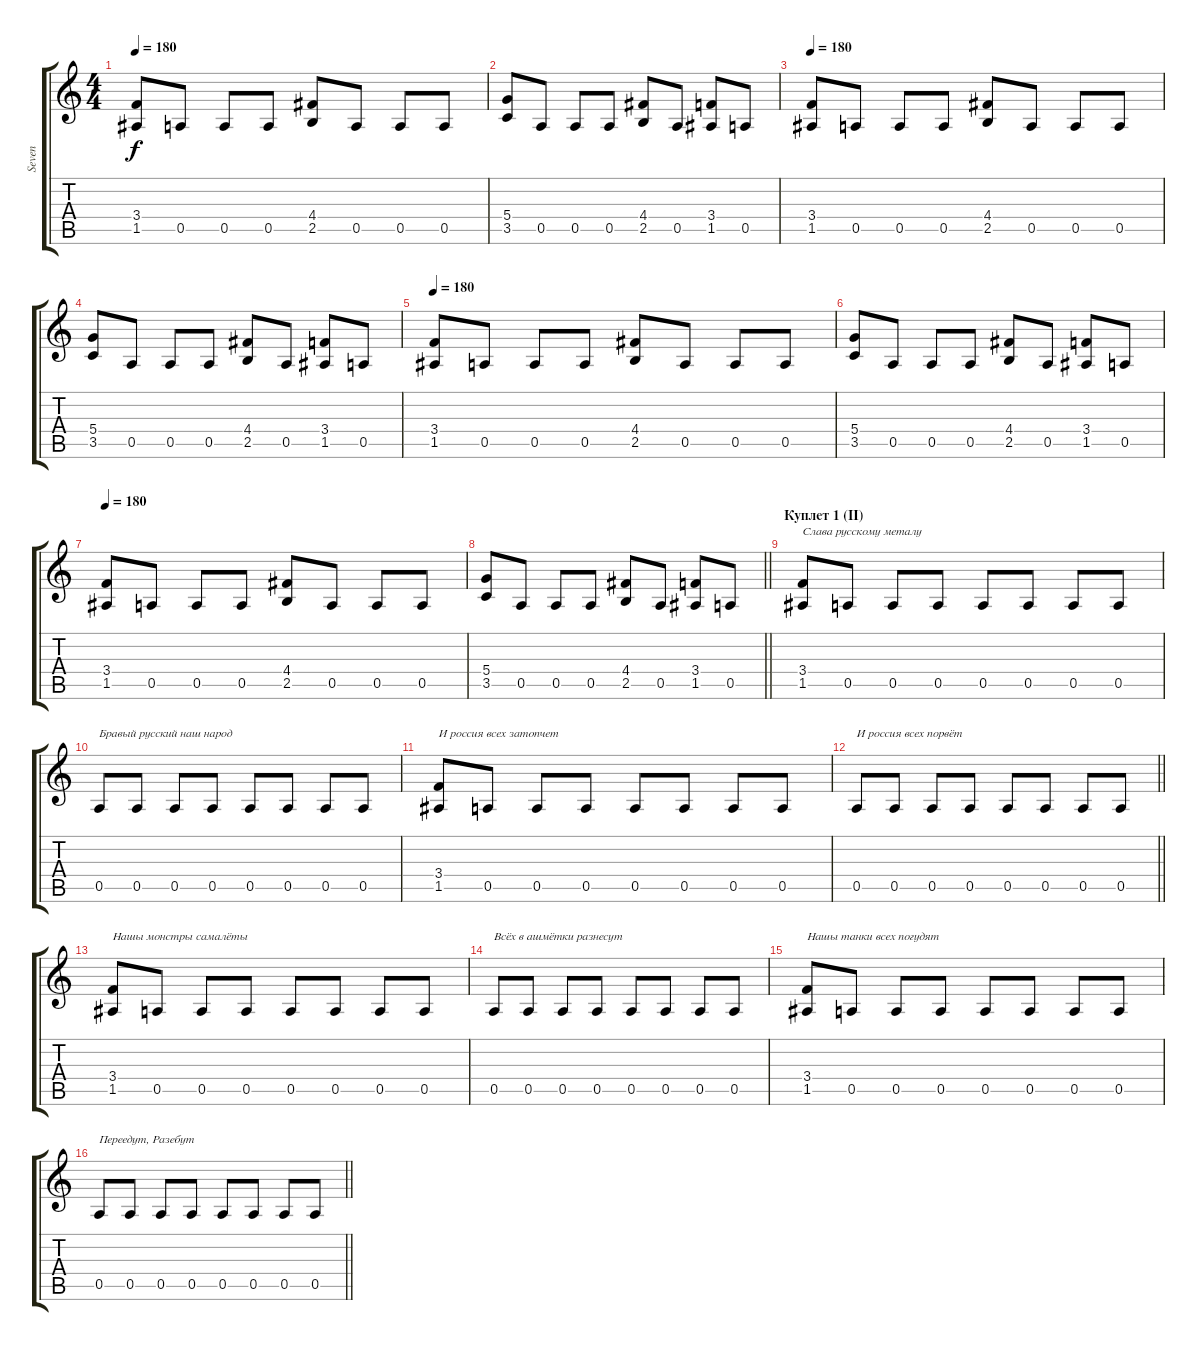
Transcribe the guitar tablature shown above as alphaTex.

\track ("Seven" "Seven") {instrument distortionguitar}
\staff {score tabs}
\tuning (E4 B3 G3 D3 A2 E2) {hide}
\ts (4 4)
\section ("" "")
\tempo 180
\clef g2
\ks c
(3.4 1.5).8{dy f} 0.5.8 0.5.8 0.5.8 (4.4 2.5).8 0.5.8 0.5.8 0.5.8 |
(5.4 3.5).8 0.5.8 0.5.8 0.5.8 (4.4 2.5).8 0.5.8 (3.4 1.5).8 0.5.8 |
\tempo 180
(3.4 1.5).8 0.5.8 0.5.8 0.5.8 (4.4 2.5).8 0.5.8 0.5.8 0.5.8 |
(5.4 3.5).8 0.5.8 0.5.8 0.5.8 (4.4 2.5).8 0.5.8 (3.4 1.5).8 0.5.8 |
\tempo 180
(3.4 1.5).8 0.5.8 0.5.8 0.5.8 (4.4 2.5).8 0.5.8 0.5.8 0.5.8 |
(5.4 3.5).8 0.5.8 0.5.8 0.5.8 (4.4 2.5).8 0.5.8 (3.4 1.5).8 0.5.8 |
\tempo 180
(3.4 1.5).8 0.5.8 0.5.8 0.5.8 (4.4 2.5).8 0.5.8 0.5.8 0.5.8 |
\barLineRight lightlight
(5.4 3.5).8 0.5.8 0.5.8 0.5.8 (4.4 2.5).8 0.5.8 (3.4 1.5).8 0.5.8 |
\section ("" "Куплет 1 (II)")
(3.4 1.5).8{txt "Слава русскому металу"} 0.5.8 0.5.8 0.5.8 0.5.8 0.5.8 0.5.8 0.5.8 |
0.5.8{txt "Бравый русский наш народ"} 0.5.8 0.5.8 0.5.8 0.5.8 0.5.8 0.5.8 0.5.8 |
(3.4 1.5).8{txt "И россия всех затопчет "} 0.5.8 0.5.8 0.5.8 0.5.8 0.5.8 0.5.8 0.5.8 |
\barLineRight lightlight
0.5.8{txt "И россия всех порвёт"} 0.5.8 0.5.8 0.5.8 0.5.8 0.5.8 0.5.8 0.5.8 |
(3.4 1.5).8{txt "Нашы монстры самалёты"} 0.5.8 0.5.8 0.5.8 0.5.8 0.5.8 0.5.8 0.5.8 |
0.5.8{txt "Всёх в ашмётки разнесут"} 0.5.8 0.5.8 0.5.8 0.5.8 0.5.8 0.5.8 0.5.8 |
(3.4 1.5).8{txt "Нашы танки всех погудят"} 0.5.8 0.5.8 0.5.8 0.5.8 0.5.8 0.5.8 0.5.8 |
\barLineRight lightlight
0.5.8{txt "Переедут, Разебут"} 0.5.8 0.5.8 0.5.8 0.5.8 0.5.8 0.5.8 0.5.8
